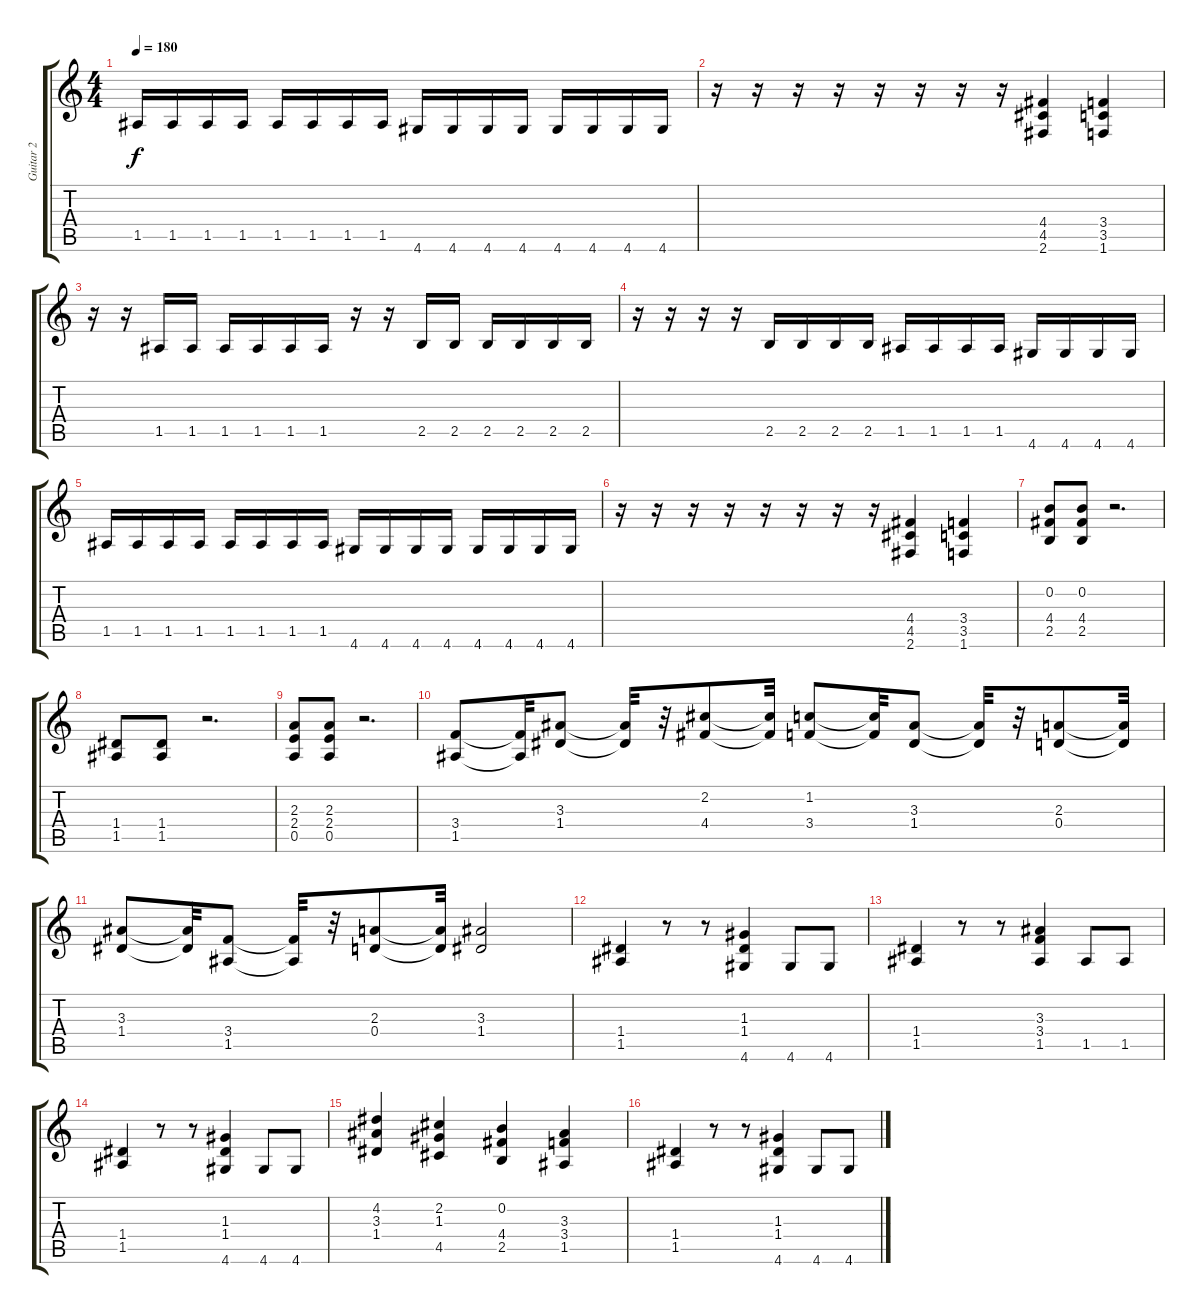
\track ("Guitar 2" "Guitar 2") {instrument distortionguitar}
\staff {score tabs}
\tuning (E4 B3 G3 D3 A2 E2) {hide}
\ts (4 4)
\tempo 180
\clef g2
\ks c
1.5.16{dy f} 1.5.16 1.5.16 1.5.16 1.5.16 1.5.16 1.5.16 1.5.16 4.6.16 4.6.16 4.6.16 4.6.16 4.6.16 4.6.16 4.6.16 4.6.16 |
r.16 r.16 r.16 r.16 r.16 r.16 r.16 r.16 (4.4 4.5 2.6).4 (3.4 3.5 1.6).4 |
r.16 r.16 1.5.16 1.5.16 1.5.16 1.5.16 1.5.16 1.5.16 r.16 r.16 2.5.16 2.5.16 2.5.16 2.5.16 2.5.16 2.5.16 |
r.16 r.16 r.16 r.16 2.5.16 2.5.16 2.5.16 2.5.16 1.5.16 1.5.16 1.5.16 1.5.16 4.6.16 4.6.16 4.6.16 4.6.16 |
1.5.16 1.5.16 1.5.16 1.5.16 1.5.16 1.5.16 1.5.16 1.5.16 4.6.16 4.6.16 4.6.16 4.6.16 4.6.16 4.6.16 4.6.16 4.6.16 |
r.16 r.16 r.16 r.16 r.16 r.16 r.16 r.16 (4.4 4.5 2.6).4 (3.4 3.5 1.6).4 |
(0.2 4.4 2.5).8 (0.2 4.4 2.5).8 r.2{d} |
(1.4 1.5).8 (1.4 1.5).8 r.2{d} |
(2.3 2.4 0.5).8 (2.3 2.4 0.5).8 r.2{d} |
(3.4 1.5).8 (3.4{t} 1.5{t}).32 (3.3 1.4).8 (3.3{t} 1.4{t}).32 r.32 (2.2 4.4).8 (2.2{t} 4.4{t}).32 (1.2 3.4).8 (1.2{t} 3.4{t}).32 (3.3 1.4).8 (3.3{t} 1.4{t}).32 r.32 (2.3 0.4).8 (2.3{t} 0.4{t}).32 |
(3.3 1.4).8 (3.3{t} 1.4{t}).32 (3.4 1.5).8 (3.4{t} 1.5{t}).32 r.32 (2.3 0.4).8 (2.3{t} 0.4{t}).32 (3.3 1.4).2 |
(1.4 1.5).4 r.8 r.8 (1.3 1.4 4.6).4 4.6.8 4.6.8 |
(1.4 1.5).4 r.8 r.8 (3.3 3.4 1.5).4 1.5.8 1.5.8 |
(1.4 1.5).4 r.8 r.8 (1.3 1.4 4.6).4 4.6.8 4.6.8 |
(4.2 3.3 1.4).4 (2.2 1.3 4.5).4 (0.2 4.4 2.5).4 (3.3 3.4 1.5).4 |
(1.4 1.5).4 r.8 r.8 (1.3 1.4 4.6).4 4.6.8 4.6.8
